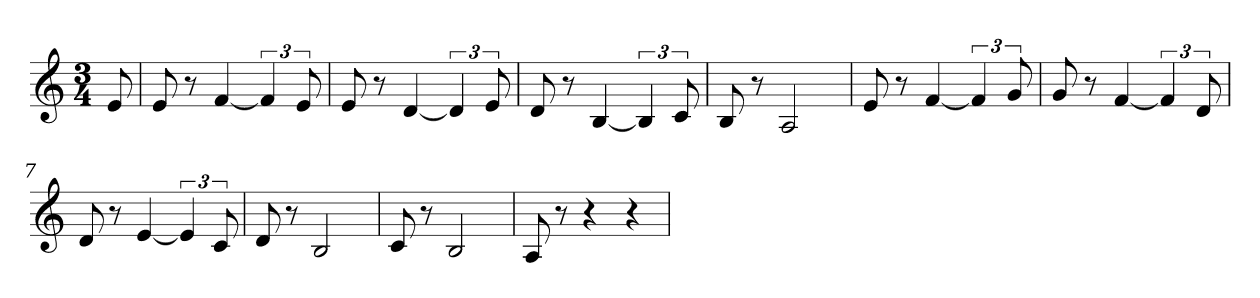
**kern
*part1
*staff1
*clefG2
*k[]
*M3/4
=
8e
=1
8e
8r
[4f
6f]
12e
=2
8e
8r
[4d
6d]
12e
=3
8d
8r
[4B
6B]
12c
=4
8B
8r
2A
=5
8e
8r
[4f
6f]
12g
=6
8g
8r
[4f
6f]
12d
=7
8d
8r
[4e
6e]
12c
=8
8d
8r
2B
=9
8c
8r
2B
=10
8A
8r
4r
4r
=
*-
